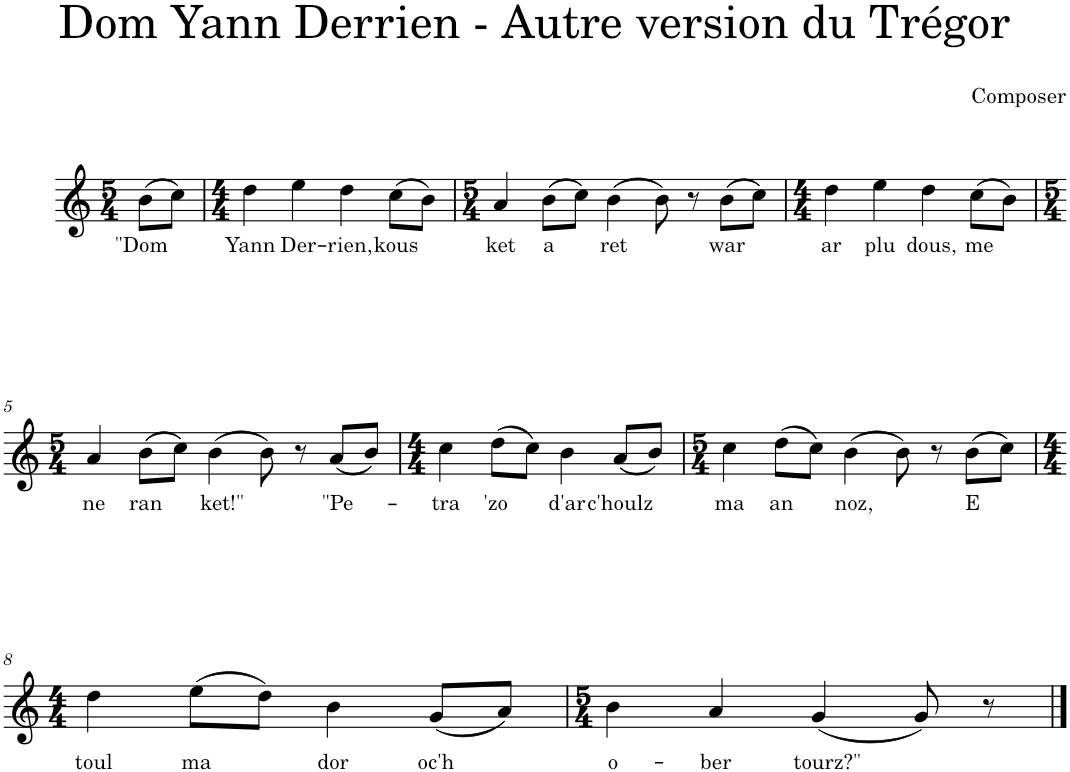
**kern	**text
*part1	*part1
*staff1	*staff1
*I"Piano	*
*I'Pno.	*
*clefG2	*
*k[]	*
*M5/4	*
=1	=1
!	!LO:LY:b
(8b\L	"Dom
8cc\J)	.
=2	=2
*M4/4	*
!	!LO:LY:b
4dd\	Yann
!	!LO:LY:b
4ee\	Der-
!	!LO:LY:b
4dd\	-rien,
!	!LO:LY:b
(8cc\L	kous
8b\J)	.
=3	=3
*M5/4	*
!	!LO:LY:b
4a/	ket
!	!LO:LY:b
(8b\L	a
8cc\J)	.
!	!LO:LY:b
(4b\	ret
8b\)	.
8r	.
!	!LO:LY:b
(8b\L	war
8cc\J)	.
=4	=4
*M4/4	*
!	!LO:LY:b
4dd\	ar
!	!LO:LY:b
4ee\	plu
!	!LO:LY:b
4dd\	dous,
!	!LO:LY:b
(8cc\L	me
8b\J)	.
!!LO:LB:g=z
=5	=5
*M5/4	*
!	!LO:LY:b
4a/	ne
!	!LO:LY:b
(8b\L	ran
8cc\J)	.
!	!LO:LY:b
(4b\	ket!"
8b\)	.
8r	.
!	!LO:LY:b
(8a/L	"Pe-
8b/J)	.
=6	=6
*M4/4	*
!	!LO:LY:b
4cc\	tra
!	!LO:LY:b
(8dd\L	'zo
8cc\J)	.
!	!LO:LY:b
4b\	d'ar
!	!LO:LY:b
(8a/L	c'houlz
8b/J)	.
=7	=7
*M5/4	*
!	!LO:LY:b
4cc\	ma
!	!LO:LY:b
(8dd\L	an
8cc\J)	.
!	!LO:LY:b
(4b\	noz,
8b\)	.
8r	.
!	!LO:LY:b
(8b\L	E
8cc\J)	.
!!LO:LB:g=z
=8	=8
*M4/4	*
!	!LO:LY:b
4dd\	toul
!	!LO:LY:b
(8ee\L	ma
8dd\J)	.
!	!LO:LY:b
4b\	dor
!	!LO:LY:b
(8g/L	oc'h
8a/J)	.
=9	=9
*M5/4	*
!	!LO:LY:b
4b\	o-
!	!LO:LY:b
4a/	-ber
!	!LO:LY:b
(4g/	tourz?"
8g/)	.
8r	.
==	==
*-	*-
